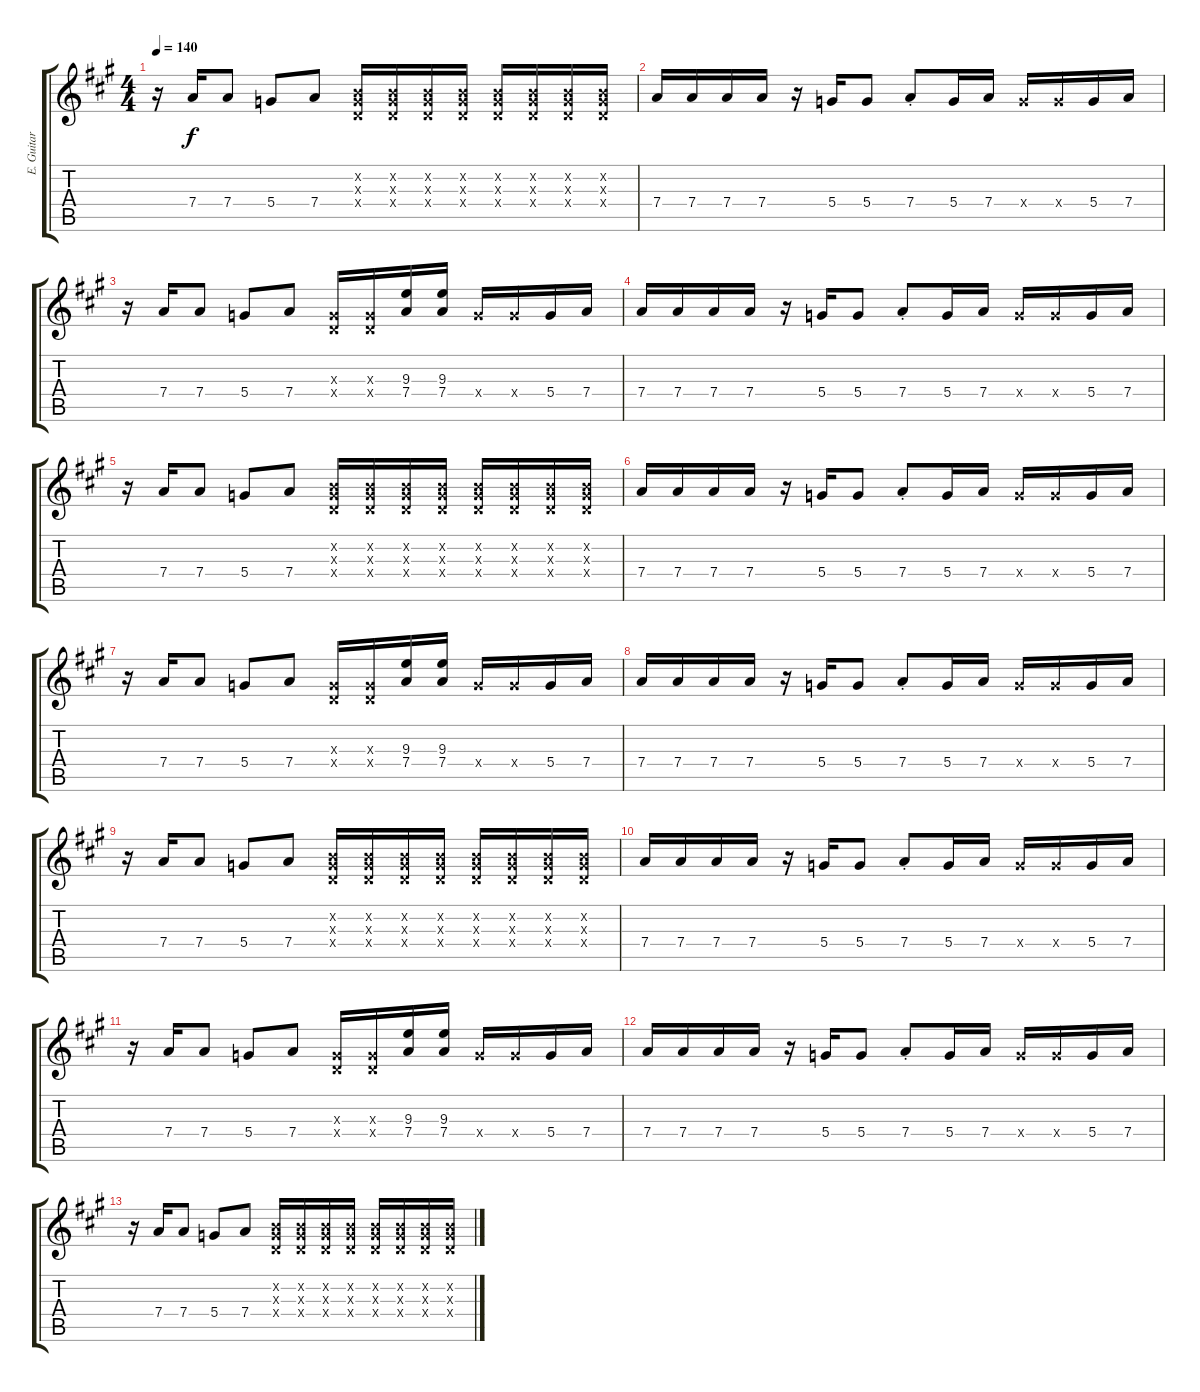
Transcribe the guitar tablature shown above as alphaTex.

\track ("E. Guitar I" "E. Guitar ") {instrument overdrivenguitar}
\staff {score tabs}
\tuning (E4 B3 G3 D3 A2 E2) {hide}
\ts (4 4)
\tempo 140
\clef g2
\ks a
r.16{dy f} 7.4.16 7.4.8 5.4.8 7.4.8 (0.2{x} 0.3{x} 0.4{x}).16 (0.2{x} 0.3{x} 0.4{x}).16 (0.2{x} 0.3{x} 0.4{x}).16 (0.2{x} 0.3{x} 0.4{x}).16 (0.2{x} 0.3{x} 0.4{x}).16 (0.2{x} 0.3{x} 0.4{x}).16 (0.2{x} 0.3{x} 0.4{x}).16 (0.2{x} 0.3{x} 0.4{x}).16 |
7.4.16 7.4.16 7.4.16 7.4.16 r.16 5.4.16 5.4.8 7.4{st}.8 5.4.16 7.4.16 5.4{x}.16 5.4{x}.16 5.4.16 7.4.16 |
r.16 7.4.16 7.4.8 5.4.8 7.4.8 (0.3{x} 0.4{x}).16 (0.3{x} 0.4{x}).16 (9.3 7.4).16 (9.3 7.4).16 5.4{x}.16 5.4{x}.16 5.4.16 7.4.16 |
7.4.16 7.4.16 7.4.16 7.4.16 r.16 5.4.16 5.4.8 7.4{st}.8 5.4.16 7.4.16 5.4{x}.16 5.4{x}.16 5.4.16 7.4.16 |
r.16 7.4.16 7.4.8 5.4.8 7.4.8 (0.2{x} 0.3{x} 0.4{x}).16 (0.2{x} 0.3{x} 0.4{x}).16 (0.2{x} 0.3{x} 0.4{x}).16 (0.2{x} 0.3{x} 0.4{x}).16 (0.2{x} 0.3{x} 0.4{x}).16 (0.2{x} 0.3{x} 0.4{x}).16 (0.2{x} 0.3{x} 0.4{x}).16 (0.2{x} 0.3{x} 0.4{x}).16 |
7.4.16 7.4.16 7.4.16 7.4.16 r.16 5.4.16 5.4.8 7.4{st}.8 5.4.16 7.4.16 5.4{x}.16 5.4{x}.16 5.4.16 7.4.16 |
r.16 7.4.16 7.4.8 5.4.8 7.4.8 (0.3{x} 0.4{x}).16 (0.3{x} 0.4{x}).16 (9.3 7.4).16 (9.3 7.4).16 5.4{x}.16 5.4{x}.16 5.4.16 7.4.16 |
7.4.16 7.4.16 7.4.16 7.4.16 r.16 5.4.16 5.4.8 7.4{st}.8 5.4.16 7.4.16 5.4{x}.16 5.4{x}.16 5.4.16 7.4.16 |
r.16 7.4.16 7.4.8 5.4.8 7.4.8 (0.2{x} 0.3{x} 0.4{x}).16 (0.2{x} 0.3{x} 0.4{x}).16 (0.2{x} 0.3{x} 0.4{x}).16 (0.2{x} 0.3{x} 0.4{x}).16 (0.2{x} 0.3{x} 0.4{x}).16 (0.2{x} 0.3{x} 0.4{x}).16 (0.2{x} 0.3{x} 0.4{x}).16 (0.2{x} 0.3{x} 0.4{x}).16 |
7.4.16 7.4.16 7.4.16 7.4.16 r.16 5.4.16 5.4.8 7.4{st}.8 5.4.16 7.4.16 5.4{x}.16 5.4{x}.16 5.4.16 7.4.16 |
r.16 7.4.16 7.4.8 5.4.8 7.4.8 (0.3{x} 0.4{x}).16 (0.3{x} 0.4{x}).16 (9.3 7.4).16 (9.3 7.4).16 5.4{x}.16 5.4{x}.16 5.4.16 7.4.16 |
7.4.16 7.4.16 7.4.16 7.4.16 r.16 5.4.16 5.4.8 7.4{st}.8 5.4.16 7.4.16 5.4{x}.16 5.4{x}.16 5.4.16 7.4.16 |
r.16 7.4.16 7.4.8 5.4.8 7.4.8 (0.2{x} 0.3{x} 0.4{x}).16 (0.2{x} 0.3{x} 0.4{x}).16 (0.2{x} 0.3{x} 0.4{x}).16 (0.2{x} 0.3{x} 0.4{x}).16 (0.2{x} 0.3{x} 0.4{x}).16 (0.2{x} 0.3{x} 0.4{x}).16 (0.2{x} 0.3{x} 0.4{x}).16 (0.2{x} 0.3{x} 0.4{x}).16
